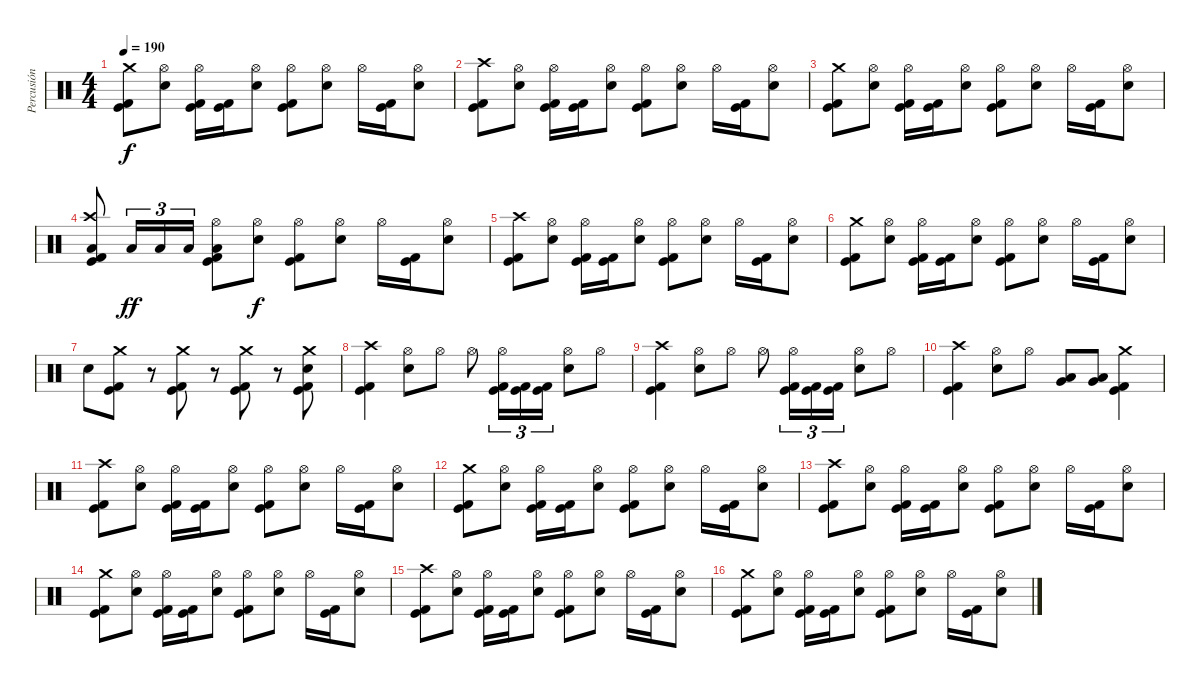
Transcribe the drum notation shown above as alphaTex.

\track ("Percusión" "Percusión") {instrument percussion}
\staff {score}
\articulation defaults
\ts (4 4)
\tempo 190
\clef neutral
\ks c
("Crash medium (hit)" "Kick (hit) 2" "Kick (hit)").8{dy f} ("Hi-Hat (open)" "Electric Snare (hit)").8 ("Hi-Hat (open)" "Kick (hit) 2" "Kick (hit)").16 ("Kick (hit) 2" "Kick (hit)").16 ("Hi-Hat (open)" "Electric Snare (hit)").8 ("Hi-Hat (open)" "Kick (hit) 2" "Kick (hit)").8 ("Hi-Hat (open)" "Electric Snare (hit)").8 "Hi-Hat (open)".16 ("Kick (hit) 2" "Kick (hit)").16 ("Hi-Hat (open)" "Electric Snare (hit)").8 |
("Crash high (hit)" "Kick (hit) 2" "Kick (hit)").8 ("Hi-Hat (open)" "Electric Snare (hit)").8 ("Hi-Hat (open)" "Kick (hit) 2" "Kick (hit)").16 ("Kick (hit) 2" "Kick (hit)").16 ("Hi-Hat (open)" "Electric Snare (hit)").8 ("Hi-Hat (open)" "Kick (hit) 2" "Kick (hit)").8 ("Hi-Hat (open)" "Electric Snare (hit)").8 "Hi-Hat (open)".16 ("Kick (hit) 2" "Kick (hit)").16 ("Hi-Hat (open)" "Electric Snare (hit)").8 |
("Crash medium (hit)" "Kick (hit) 2" "Kick (hit)").8 ("Hi-Hat (open)" "Electric Snare (hit)").8 ("Hi-Hat (open)" "Kick (hit) 2" "Kick (hit)").16 ("Kick (hit) 2" "Kick (hit)").16 ("Hi-Hat (open)" "Electric Snare (hit)").8 ("Hi-Hat (open)" "Kick (hit) 2" "Kick (hit)").8 ("Hi-Hat (open)" "Electric Snare (hit)").8 "Hi-Hat (open)".16 ("Kick (hit) 2" "Kick (hit)").16 ("Hi-Hat (open)" "Electric Snare (hit)").8 |
("Crash high (hit)" "Low Tom (hit)" "Kick (hit) 2" "Kick (hit)").8 "Low Tom (hit)".16{tu (3 2) dy ff} "Low Tom (hit)".16{tu (3 2)} "Low Tom (hit)".16{tu (3 2)} ("Hi-Hat (open)" "Low Tom (hit)" "Kick (hit) 2" "Kick (hit)").8 ("Hi-Hat (open)" "Electric Snare (hit)").8{dy f} ("Hi-Hat (open)" "Kick (hit) 2" "Kick (hit)").8 ("Hi-Hat (open)" "Electric Snare (hit)").8 "Hi-Hat (open)".16 ("Kick (hit) 2" "Kick (hit)").16 ("Hi-Hat (open)" "Electric Snare (hit)").8 |
("Crash high (hit)" "Kick (hit) 2" "Kick (hit)").8 ("Hi-Hat (open)" "Electric Snare (hit)").8 ("Hi-Hat (open)" "Kick (hit) 2" "Kick (hit)").16 ("Kick (hit) 2" "Kick (hit)").16 ("Hi-Hat (open)" "Electric Snare (hit)").8 ("Hi-Hat (open)" "Kick (hit) 2" "Kick (hit)").8 ("Hi-Hat (open)" "Electric Snare (hit)").8 "Hi-Hat (open)".16 ("Kick (hit) 2" "Kick (hit)").16 ("Hi-Hat (open)" "Electric Snare (hit)").8 |
("Crash medium (hit)" "Kick (hit) 2" "Kick (hit)").8 ("Hi-Hat (open)" "Electric Snare (hit)").8 ("Hi-Hat (open)" "Kick (hit) 2" "Kick (hit)").16 ("Kick (hit) 2" "Kick (hit)").16 ("Hi-Hat (open)" "Electric Snare (hit)").8 ("Hi-Hat (open)" "Kick (hit) 2" "Kick (hit)").8 ("Hi-Hat (open)" "Electric Snare (hit)").8 "Hi-Hat (open)".16 ("Kick (hit) 2" "Kick (hit)").16 ("Hi-Hat (open)" "Electric Snare (hit)").8 |
"Electric Snare (hit)".8 ("Crash medium (hit)" "Kick (hit) 2" "Kick (hit)").8 r.8 ("Crash medium (hit)" "Kick (hit)" "Kick (hit) 2").8 r.8 ("Crash medium (hit)" "Kick (hit)" "Kick (hit) 2").8 r.8 ("Crash medium (hit)" "Electric Snare (hit)" "Kick (hit)" "Kick (hit) 2").8 |
("Crash high (hit)" "Kick (hit) 2" "Kick (hit)").4 ("Hi-Hat (open)" "Electric Snare (hit)").8 "Hi-Hat (open)".8 "Hi-Hat (open)".8 ("Hi-Hat (open)" "Kick (hit) 2" "Kick (hit)").16{tu (3 2)} ("Kick (hit) 2" "Kick (hit)").16{tu (3 2)} ("Kick (hit) 2" "Kick (hit)").16{tu (3 2)} ("Hi-Hat (open)" "Electric Snare (hit)").8 "Hi-Hat (open)".8 |
("Crash high (hit)" "Kick (hit) 2" "Kick (hit)").4 ("Hi-Hat (open)" "Electric Snare (hit)").8 "Hi-Hat (open)".8 "Hi-Hat (open)".8 ("Hi-Hat (open)" "Kick (hit) 2" "Kick (hit)").16{tu (3 2)} ("Kick (hit) 2" "Kick (hit)").16{tu (3 2)} ("Kick (hit) 2" "Kick (hit)").16{tu (3 2)} ("Hi-Hat (open)" "Electric Snare (hit)").8 "Hi-Hat (open)".8 |
("Crash high (hit)" "Kick (hit) 2" "Kick (hit)").4 ("Hi-Hat (open)" "Electric Snare (hit)").8 "Hi-Hat (open)".8 ("Low Tom (hit)" "Very Low Tom (hit)").8 ("Low Tom (hit)" "Very Low Tom (hit)").8 ("Crash medium (hit)" "Kick (hit) 2" "Kick (hit)").4 |
("Crash high (hit)" "Kick (hit) 2" "Kick (hit)").8 ("Hi-Hat (open)" "Electric Snare (hit)").8 ("Hi-Hat (open)" "Kick (hit) 2" "Kick (hit)").16 ("Kick (hit) 2" "Kick (hit)").16 ("Hi-Hat (open)" "Electric Snare (hit)").8 ("Hi-Hat (open)" "Kick (hit) 2" "Kick (hit)").8 ("Hi-Hat (open)" "Electric Snare (hit)").8 "Hi-Hat (open)".16 ("Kick (hit) 2" "Kick (hit)").16 ("Hi-Hat (open)" "Electric Snare (hit)").8 |
("Crash medium (hit)" "Kick (hit) 2" "Kick (hit)").8 ("Hi-Hat (open)" "Electric Snare (hit)").8 ("Hi-Hat (open)" "Kick (hit) 2" "Kick (hit)").16 ("Kick (hit) 2" "Kick (hit)").16 ("Hi-Hat (open)" "Electric Snare (hit)").8 ("Hi-Hat (open)" "Kick (hit) 2" "Kick (hit)").8 ("Hi-Hat (open)" "Electric Snare (hit)").8 "Hi-Hat (open)".16 ("Kick (hit) 2" "Kick (hit)").16 ("Hi-Hat (open)" "Electric Snare (hit)").8 |
("Crash high (hit)" "Kick (hit) 2" "Kick (hit)").8 ("Hi-Hat (open)" "Electric Snare (hit)").8 ("Hi-Hat (open)" "Kick (hit) 2" "Kick (hit)").16 ("Kick (hit) 2" "Kick (hit)").16 ("Hi-Hat (open)" "Electric Snare (hit)").8 ("Hi-Hat (open)" "Kick (hit) 2" "Kick (hit)").8 ("Hi-Hat (open)" "Electric Snare (hit)").8 "Hi-Hat (open)".16 ("Kick (hit) 2" "Kick (hit)").16 ("Hi-Hat (open)" "Electric Snare (hit)").8 |
("Crash medium (hit)" "Kick (hit) 2" "Kick (hit)").8 ("Hi-Hat (open)" "Electric Snare (hit)").8 ("Hi-Hat (open)" "Kick (hit) 2" "Kick (hit)").16 ("Kick (hit) 2" "Kick (hit)").16 ("Hi-Hat (open)" "Electric Snare (hit)").8 ("Hi-Hat (open)" "Kick (hit) 2" "Kick (hit)").8 ("Hi-Hat (open)" "Electric Snare (hit)").8 "Hi-Hat (open)".16 ("Kick (hit) 2" "Kick (hit)").16 ("Hi-Hat (open)" "Electric Snare (hit)").8 |
("Crash high (hit)" "Kick (hit) 2" "Kick (hit)").8 ("Hi-Hat (open)" "Electric Snare (hit)").8 ("Hi-Hat (open)" "Kick (hit) 2" "Kick (hit)").16 ("Kick (hit) 2" "Kick (hit)").16 ("Hi-Hat (open)" "Electric Snare (hit)").8 ("Hi-Hat (open)" "Kick (hit) 2" "Kick (hit)").8 ("Hi-Hat (open)" "Electric Snare (hit)").8 "Hi-Hat (open)".16 ("Kick (hit) 2" "Kick (hit)").16 ("Hi-Hat (open)" "Electric Snare (hit)").8 |
("Crash medium (hit)" "Kick (hit) 2" "Kick (hit)").8 ("Hi-Hat (open)" "Electric Snare (hit)").8 ("Hi-Hat (open)" "Kick (hit) 2" "Kick (hit)").16 ("Kick (hit) 2" "Kick (hit)").16 ("Hi-Hat (open)" "Electric Snare (hit)").8 ("Hi-Hat (open)" "Kick (hit) 2" "Kick (hit)").8 ("Hi-Hat (open)" "Electric Snare (hit)").8 "Hi-Hat (open)".16 ("Kick (hit) 2" "Kick (hit)").16 ("Hi-Hat (open)" "Electric Snare (hit)").8
